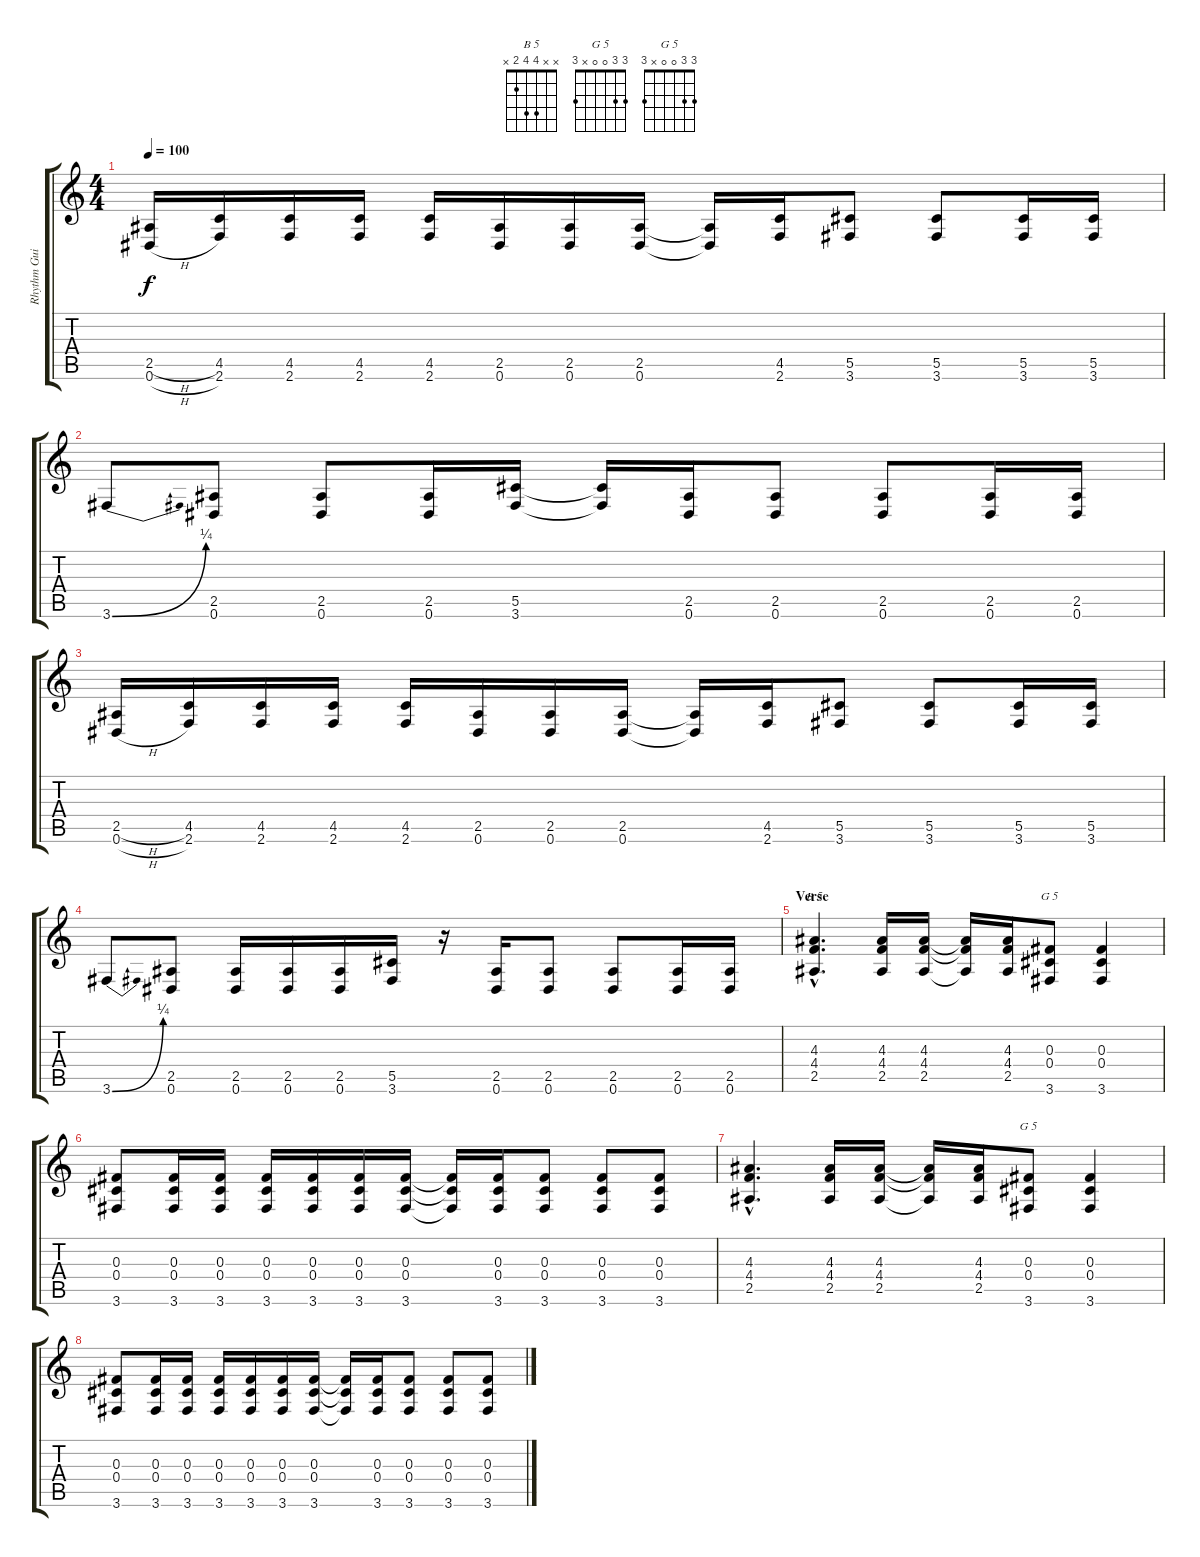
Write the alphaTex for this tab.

\track ("Rhythm Guitar 2" "Rhythm Gui") {instrument distortionguitar}
\staff {score tabs}
\tuning (Eb4 Bb3 Gb3 Db3 Ab2 Eb2) {hide}
\chord ("B 5" x x 4 4 2 x)
\chord ("G 5" 3 3 0 0 x 3)
\chord ("G 5 " 3 3 0 0 x 3)
\ts (4 4)
\tempo 100
\clef g2
\ks c
(2.5{h} 0.6{h}).16{dy f} (4.5 2.6).16 (4.5 2.6).16 (4.5 2.6).16 (4.5 2.6).16 (2.5 0.6).16 (2.5 0.6).16 (2.5 0.6).16 (2.5{t} 0.6{t}).16 (4.5 2.6).16 (5.5 3.6).8 (5.5 3.6).8 (5.5 3.6).16 (5.5 3.6).16 |
3.6{be (bend 0 0 60 1)}.8 (2.5 0.6).8 (2.5 0.6).8 (2.5 0.6).16 (5.5 3.6).16 (5.5{t} 3.6{t}).16 (2.5 0.6).16 (2.5 0.6).8 (2.5 0.6).8 (2.5 0.6).16 (2.5 0.6).16 |
(2.5{h} 0.6{h}).16 (4.5 2.6).16 (4.5 2.6).16 (4.5 2.6).16 (4.5 2.6).16 (2.5 0.6).16 (2.5 0.6).16 (2.5 0.6).16 (2.5{t} 0.6{t}).16 (4.5 2.6).16 (5.5 3.6).8 (5.5 3.6).8 (5.5 3.6).16 (5.5 3.6).16 |
3.6{be (bend 0 0 60 1)}.8 (2.5 0.6).8 (2.5 0.6).16 (2.5 0.6).16 (2.5 0.6).16 (5.5 3.6).16 r.16 (2.5 0.6).16 (2.5 0.6).8 (2.5 0.6).8 (2.5 0.6).16 (2.5 0.6).16 |
\section ("" "Verse")
(4.3{hac} 4.4{hac} 2.5{hac}).4{d ch "B 5"} (4.3 4.4 2.5).16 (4.3 4.4 2.5).16 (4.3{t} 4.4{t} 2.5{t}).16 (4.3 4.4 2.5).16 (0.3 0.4 3.6).8{ch "G 5"} (0.3 0.4 3.6).4 |
(0.3 0.4 3.6).8 (0.3 0.4 3.6).16 (0.3 0.4 3.6).16 (0.3 0.4 3.6).16 (0.3 0.4 3.6).16 (0.3 0.4 3.6).16 (0.3 0.4 3.6).16 (0.3{t} 0.4{t} 3.6{t}).16 (0.3 0.4 3.6).16 (0.3 0.4 3.6).8 (0.3 0.4 3.6).8 (0.3 0.4 3.6).8 |
(4.3{hac} 4.4{hac} 2.5{hac}).4{d} (4.3 4.4 2.5).16 (4.3 4.4 2.5).16 (4.3{t} 4.4{t} 2.5{t}).16 (4.3 4.4 2.5).16 (0.3 0.4 3.6).8{ch "G 5 "} (0.3 0.4 3.6).4 |
(0.3 0.4 3.6).8 (0.3 0.4 3.6).16 (0.3 0.4 3.6).16 (0.3 0.4 3.6).16 (0.3 0.4 3.6).16 (0.3 0.4 3.6).16 (0.3 0.4 3.6).16 (0.3{t} 0.4{t} 3.6{t}).16 (0.3 0.4 3.6).16 (0.3 0.4 3.6).8 (0.3 0.4 3.6).8 (0.3 0.4 3.6).8
